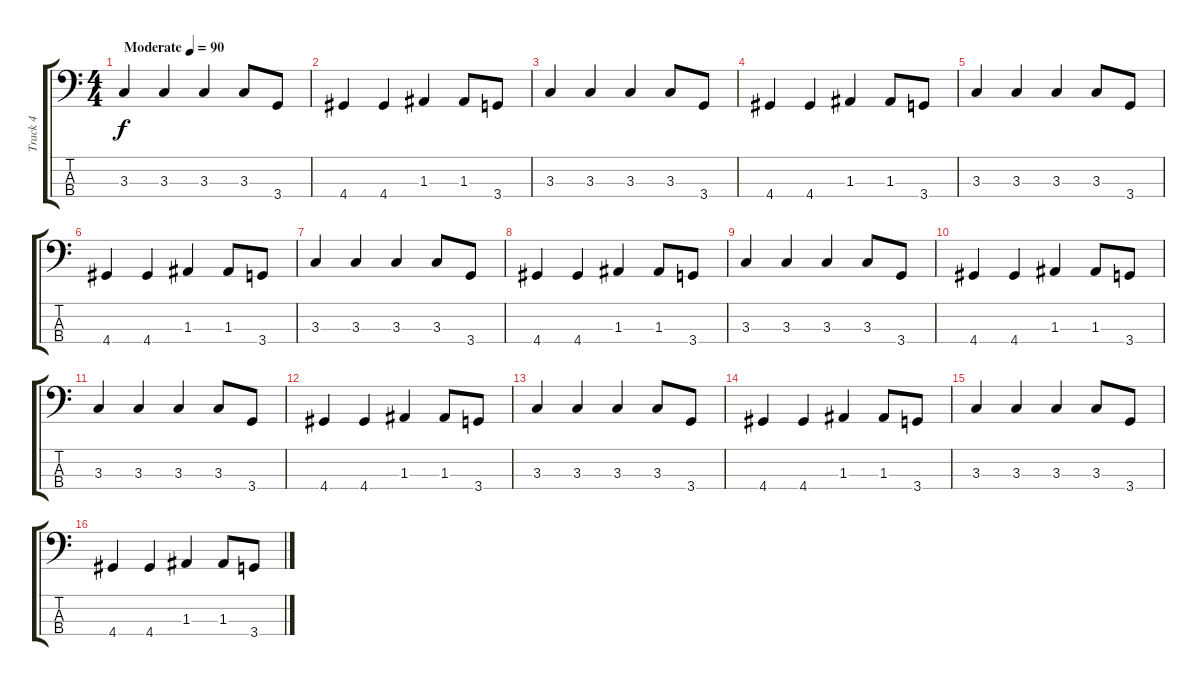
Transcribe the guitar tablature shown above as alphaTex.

\track ("Track 4" "Track 4") {instrument electricbassfinger}
\staff {score tabs}
\tuning (G2 D2 A1 E1) {hide}
\ts (4 4)
\tempo (90 "Moderate")
\clef f4
\ks c
3.3.4{dy f instrument electricbassfinger} 3.3.4 3.3.4 3.3.8 3.4.8 |
4.4.4 4.4.4 1.3.4 1.3.8 3.4.8 |
3.3.4 3.3.4 3.3.4 3.3.8 3.4.8 |
4.4.4 4.4.4 1.3.4 1.3.8 3.4.8 |
3.3.4 3.3.4 3.3.4 3.3.8 3.4.8 |
4.4.4 4.4.4 1.3.4 1.3.8 3.4.8 |
3.3.4 3.3.4 3.3.4 3.3.8 3.4.8 |
4.4.4 4.4.4 1.3.4 1.3.8 3.4.8 |
3.3.4 3.3.4 3.3.4 3.3.8 3.4.8 |
4.4.4 4.4.4 1.3.4 1.3.8 3.4.8 |
3.3.4 3.3.4 3.3.4 3.3.8 3.4.8 |
4.4.4 4.4.4 1.3.4 1.3.8 3.4.8 |
3.3.4 3.3.4 3.3.4 3.3.8 3.4.8 |
4.4.4 4.4.4 1.3.4 1.3.8 3.4.8 |
3.3.4 3.3.4 3.3.4 3.3.8 3.4.8 |
4.4.4 4.4.4 1.3.4 1.3.8 3.4.8
